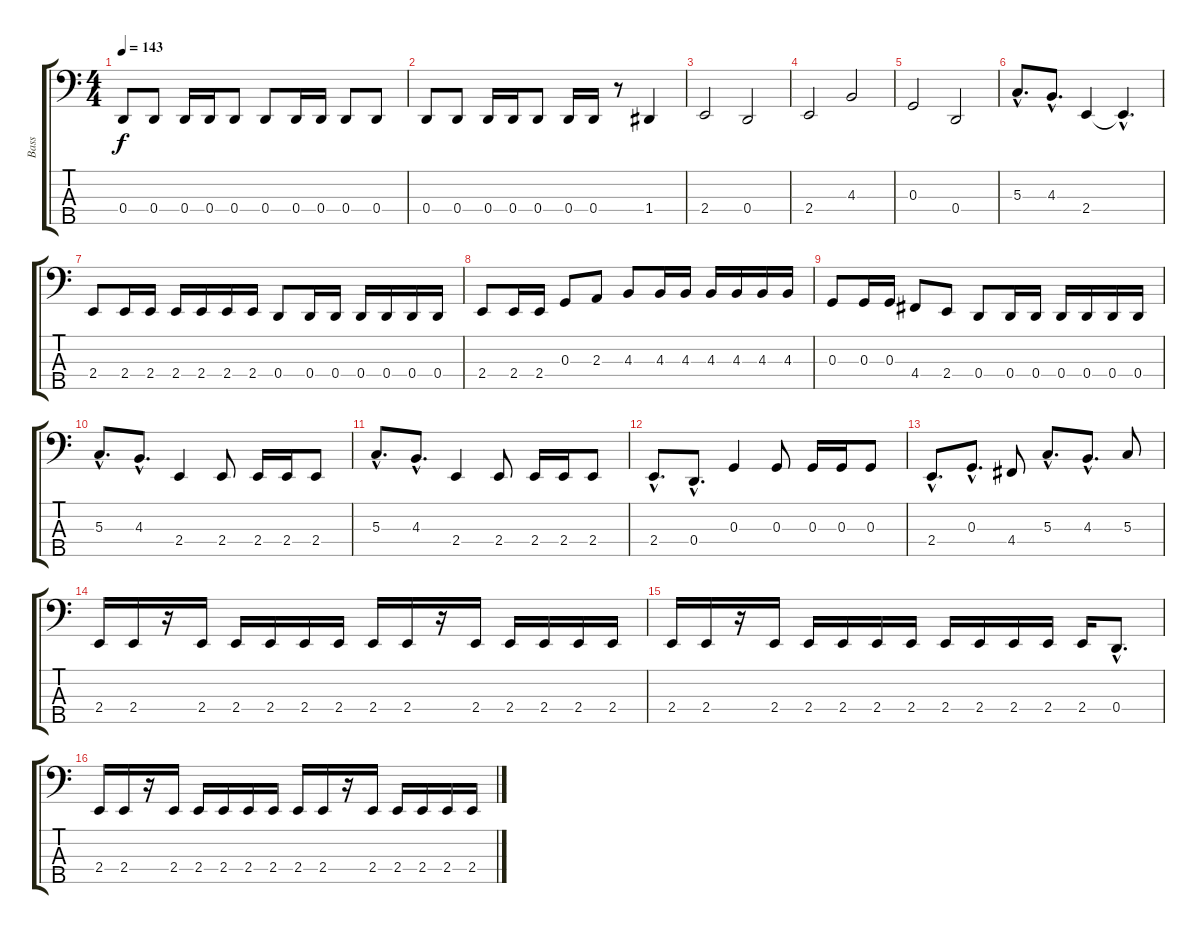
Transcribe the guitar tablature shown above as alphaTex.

\track ("Bass" "Bass") {instrument electricbasspick}
\staff {score tabs}
\tuning (F2 C2 G1 D1 A0) {hide}
\ts (4 4)
\tempo 143
\clef f4
\ks c
0.4.8{dy f} 0.4.8 0.4.16 0.4.16 0.4.8 0.4.8 0.4.16 0.4.16 0.4.8 0.4.8 |
0.4.8 0.4.8 0.4.16 0.4.16 0.4.8 0.4.16 0.4.16 r.8 1.4.4 |
2.4.2 0.4.2 |
2.4.2 4.3.2 |
0.3.2 0.4.2 |
5.3{hac}.8{d} 4.3{hac}.8{d} 2.4.4 2.4{hac t}.4{d} |
2.4.8 2.4.16 2.4.16 2.4.16 2.4.16 2.4.16 2.4.16 0.4.8 0.4.16 0.4.16 0.4.16 0.4.16 0.4.16 0.4.16 |
2.4.8 2.4.16 2.4.16 0.3.8 2.3.8 4.3.8 4.3.16 4.3.16 4.3.16 4.3.16 4.3.16 4.3.16 |
0.3.8 0.3.16 0.3.16 4.4.8 2.4.8 0.4.8 0.4.16 0.4.16 0.4.16 0.4.16 0.4.16 0.4.16 |
5.3{hac}.8{d} 4.3{hac}.8{d} 2.4.4 2.4.8 2.4.16 2.4.16 2.4.8 |
5.3{hac}.8{d} 4.3{hac}.8{d} 2.4.4 2.4.8 2.4.16 2.4.16 2.4.8 |
2.4{hac}.8{d} 0.4{hac}.8{d} 0.3.4 0.3.8 0.3.16 0.3.16 0.3.8 |
2.4{hac}.8{d} 0.3{hac}.8{d} 4.4.8 5.3{hac}.8{d} 4.3{hac}.8{d} 5.3.8 |
2.4.16 2.4.16 r.16 2.4.16 2.4.16 2.4.16 2.4.16 2.4.16 2.4.16 2.4.16 r.16 2.4.16 2.4.16 2.4.16 2.4.16 2.4.16 |
2.4.16 2.4.16 r.16 2.4.16 2.4.16 2.4.16 2.4.16 2.4.16 2.4.16 2.4.16 2.4.16 2.4.16 2.4.16 0.4{hac}.8{d} |
2.4.16 2.4.16 r.16 2.4.16 2.4.16 2.4.16 2.4.16 2.4.16 2.4.16 2.4.16 r.16 2.4.16 2.4.16 2.4.16 2.4.16 2.4.16
